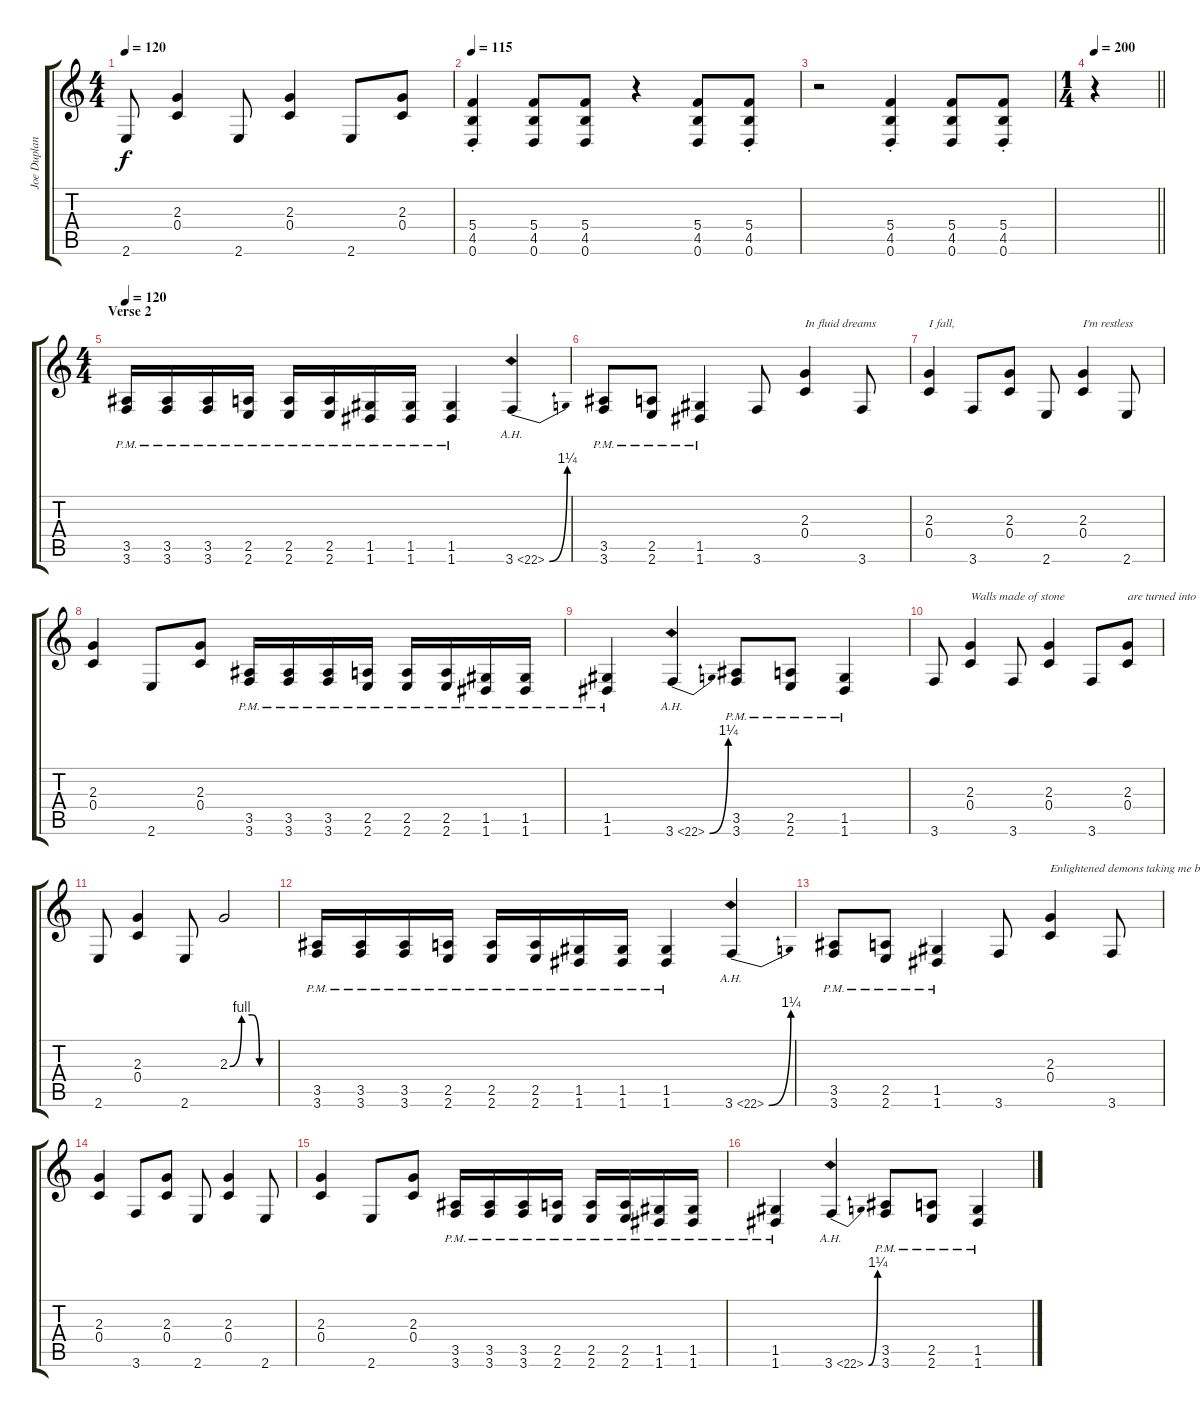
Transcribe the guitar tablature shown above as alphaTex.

\track ("Joe Duplantier" "Joe Duplan") {instrument distortionguitar}
\staff {score tabs}
\tuning (D4 A3 F3 C3 G2 D2) {hide}
\ts (4 4)
\tempo 120
\clef g2
\ks c
2.6.8{dy f} (2.3 0.4).4 2.6.8 (2.3 0.4).4 2.6.8 (2.3 0.4).8 |
\tempo 115
(5.4 4.5{st} 0.6{st}).4 (5.4 4.5 0.6).8 (5.4 4.5 0.6).8 r.4 (5.4 4.5 0.6).8 (5.4 4.5{st} 0.6).8 |
r.2 (5.4 4.5{st} 0.6{st}).4 (5.4 4.5 0.6).8 (5.4 4.5{st} 0.6{st}).8 |
\ts (1 4)
\tempo 200
\barLineRight lightlight
r.4 |
\ts (4 4)
\section ("" "Verse 2")
\tempo 120
(3.5{pm} 3.6{pm}).16 (3.5{pm} 3.6{pm}).16 (3.5{pm} 3.6{pm}).16 (2.5{pm} 2.6{pm}).16 (2.5{pm} 2.6{pm}).16 (2.5{pm} 2.6{pm}).16 (1.5{pm} 1.6{pm}).16 (1.5{pm} 1.6{pm}).16 (1.5{pm} 1.6{pm}).4 3.6{be (bend 0 0 60 5) ah 19}.4 |
(3.5{pm} 3.6).8 (2.5{pm} 2.6).8 (1.5{pm} 1.6).4 3.6.8 (2.3 0.4).4{txt "In fluid dreams"} 3.6.8 |
(2.3 0.4).4{txt "I fall,"} 3.6.8 (2.3 0.4).8 2.6.8 (2.3 0.4).4{txt "I'm restless"} 2.6.8 |
(2.3 0.4).4 2.6.8 (2.3 0.4).8 (3.5{pm} 3.6{pm}).16 (3.5{pm} 3.6{pm}).16 (3.5{pm} 3.6{pm}).16 (2.5{pm} 2.6{pm}).16 (2.5{pm} 2.6{pm}).16 (2.5{pm} 2.6{pm}).16 (1.5{pm} 1.6{pm}).16 (1.5{pm} 1.6{pm}).16 |
(1.5{pm} 1.6{pm}).4 3.6{be (bend 0 0 60 5) ah 19}.4 (3.5{pm} 3.6{pm}).8 (2.5{pm} 2.6{pm}).8 (1.5{pm} 1.6{pm}).4 |
3.6.8 (2.3 0.4).4{txt "Walls made of stone"} 3.6.8 (2.3 0.4).4 3.6.8 (2.3 0.4).8{txt "are turned into water now"} |
2.6.8 (2.3 0.4).4 2.6.8 2.3{be (custom 0 0 16 4 30 4 40 0 60 0)}.2 |
(3.5{pm} 3.6{pm}).16 (3.5{pm} 3.6{pm}).16 (3.5{pm} 3.6{pm}).16 (2.5{pm} 2.6{pm}).16 (2.5{pm} 2.6{pm}).16 (2.5{pm} 2.6{pm}).16 (1.5{pm} 1.6{pm}).16 (1.5{pm} 1.6{pm}).16 (1.5{pm} 1.6{pm}).4 3.6{be (bend 0 0 60 5) ah 19}.4 |
(3.5{pm} 3.6{pm}).8 (2.5{pm} 2.6{pm}).8 (1.5{pm} 1.6{pm}).4 3.6.8 (2.3 0.4).4{txt "Enlightened demons taking me by hand"} 3.6.8 |
(2.3 0.4).4 3.6.8 (2.3 0.4).8 2.6.8 (2.3 0.4).4 2.6.8 |
(2.3 0.4).4 2.6.8 (2.3 0.4).8 (3.5{pm} 3.6{pm}).16 (3.5{pm} 3.6{pm}).16 (3.5{pm} 3.6{pm}).16 (2.5{pm} 2.6{pm}).16 (2.5{pm} 2.6{pm}).16 (2.5{pm} 2.6{pm}).16 (1.5{pm} 1.6{pm}).16 (1.5{pm} 1.6{pm}).16 |
(1.5{pm} 1.6{pm}).4 3.6{be (bend 0 0 60 5) ah 19}.4 (3.5 3.6{pm}).8 (2.5 2.6{pm}).8 (1.5 1.6{pm}).4
